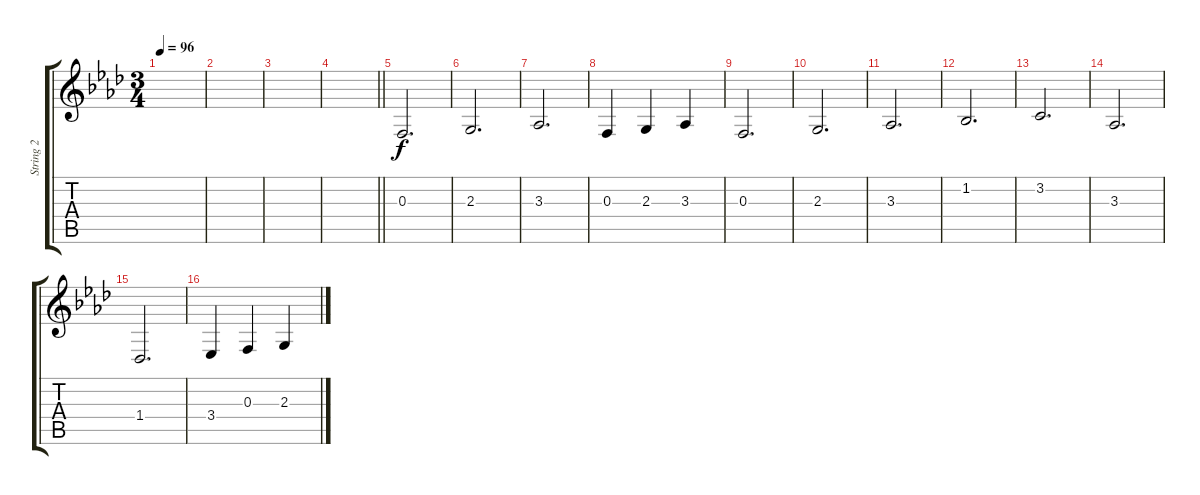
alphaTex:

\track ("String 2" "String 2") {instrument stringensemble1}
\staff {score tabs}
\tuning (D4 A3 F3 C3 G2 C2) {hide}
\ts (3 4)
\tempo 96
\clef g2
\ks fminor
|
|
|
\barLineRight lightlight
|
0.3.2{d volume 14} |
2.3.2{d} |
3.3.2{d} |
0.3.4 2.3.4 3.3.4 |
0.3.2{d} |
2.3.2{d} |
3.3.2{d} |
1.2.2{d} |
3.2.2{d} |
3.3.2{d} |
1.4.2{d} |
3.4.4 0.3.4 2.3.4
